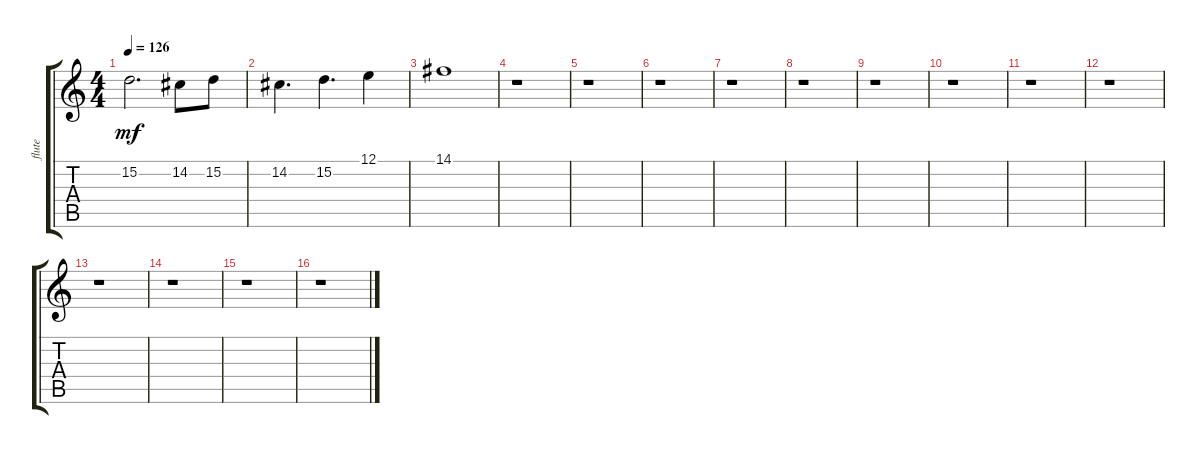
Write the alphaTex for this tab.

\track ("flute" "flute") {instrument flute}
\staff {score tabs}
\tuning (E4 B3 G3 D3 A2 E2) {hide}
\ts (4 4)
\tempo 126
\clef g2
\ks c
15.2.2{d dy mf} 14.2.8 15.2.8 |
14.2.4{d} 15.2.4{d} 12.1.4 |
14.1.1 |
r.1 |
r.1 |
r.1 |
r.1 |
r.1 |
r.1 |
r.1 |
r.1 |
r.1 |
r.1 |
r.1 |
r.1 |
r.1
